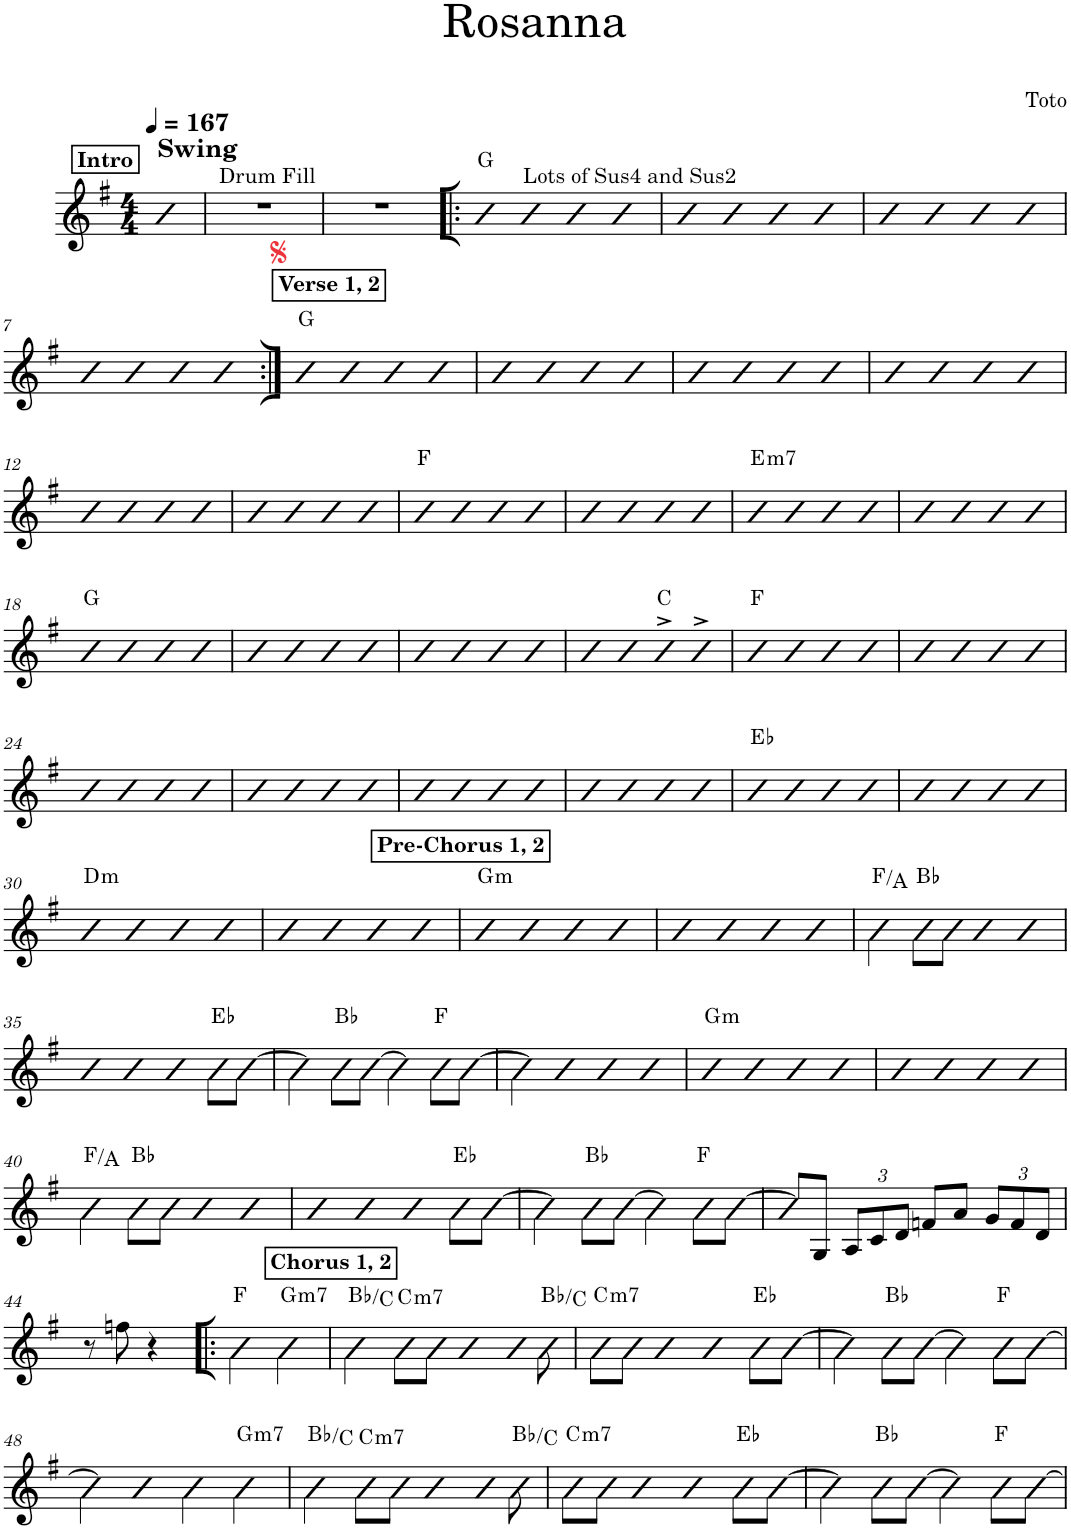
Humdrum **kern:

**kern	**harte
*part1	*part1
*staff1	*
*I"Piano	*
*I'Pno.	*
*clefG2	*
*k[f#]	*
*M4/4	*
*MM167	*
!!LO:REH:place=s1:a:B:cj:t=Intro
=1	=1
!LO:TX:a:B:t=Swing	!
4a	.
=2	=2
!LO:TX:a:t=Drum Fill	!
1r	.
=3	=3
1r	.
=4!|:	=4!|:
4b	G:maj
!LO:TX:a:t=Lots of Sus4 and Sus2	!
4b	.
4b	.
4b	.
=5	=5
4b	.
4b	.
4b	.
4b	.
=6	=6
4b	.
4b	.
4b	.
4b	.
!!LO:LB:g=z
=7	=7
4b	.
4b	.
4b	.
4b	.
!!LO:REH:place=s1:a:B:cj:t=Verse 1, 2
=8:|!	=8:|!
4b	G:maj
4b	.
4b	.
4b	.
=9	=9
4b	.
4b	.
4b	.
4b	.
=10	=10
4b	.
4b	.
4b	.
4b	.
=11	=11
4b	.
4b	.
4b	.
4b	.
!!LO:LB:g=z
=12	=12
4b	.
4b	.
4b	.
4b	.
=13	=13
4b	.
4b	.
4b	.
4b	.
=14	=14
4b	F:maj
4b	.
4b	.
4b	.
=15	=15
4b	.
4b	.
4b	.
4b	.
=16	=16
!	!LO:H:kt=m7
4b	E:min7
4b	.
4b	.
4b	.
=17	=17
4b	.
4b	.
4b	.
4b	.
!!LO:LB:g=z
=18	=18
4b	G:maj
4b	.
4b	.
4b	.
=19	=19
4b	.
4b	.
4b	.
4b	.
=20	=20
4b	.
4b	.
4b	.
4b	.
=21	=21
4b	.
4b	.
4b^	C:maj
4b^	.
=22	=22
4b	F:maj
4b	.
4b	.
4b	.
=23	=23
4b	.
4b	.
4b	.
4b	.
!!LO:LB:g=z
=24	=24
4b	.
4b	.
4b	.
4b	.
=25	=25
4b	.
4b	.
4b	.
4b	.
=26	=26
4b	.
4b	.
4b	.
4b	.
=27	=27
4b	.
4b	.
4b	.
4b	.
=28	=28
4b	Eb:maj
4b	.
4b	.
4b	.
=29	=29
4b	.
4b	.
4b	.
4b	.
!!LO:LB:g=z
=30	=30
!	!LO:H:kt=m
4b	D:min
4b	.
4b	.
4b	.
=31	=31
4b	.
4b	.
4b	.
4b	.
!!LO:REH:place=s1:a:B:cj:t=Pre-Chorus 1, 2
=32	=32
!	!LO:H:kt=m
4b	G:min
4b	.
4b	.
4b	.
=33	=33
4b	.
4b	.
4b	.
4b	.
=34	=34
4b\	F:maj/3
8b\L	Bb:maj
8b\J	.
4b	.
4b	.
!!LO:LB:g=z
=35	=35
4b	.
4b	.
4b	.
8b\L	Eb:maj
[8b\J	.
=36	=36
4b\]	.
8b\L	Bb:maj
[8b\J	.
4b\]	.
8b\L	F:maj
[8b\J	.
=37	=37
4b\]	.
4b	.
4b	.
4b	.
=38	=38
!	!LO:H:kt=m
4b	G:min
4b	.
4b	.
4b	.
=39	=39
4b	.
4b	.
4b	.
4b	.
!!LO:LB:g=z
=40	=40
4b\	F:maj/3
8b\L	Bb:maj
8b\J	.
4b	.
4b	.
=41	=41
4b	.
4b	.
4b	.
8b\L	Eb:maj
[8b\J	.
=42	=42
4b\]	.
8b\L	Bb:maj
[8b\J	.
4b\]	.
8b\L	F:maj
[8b\J	.
=43	=43
8b/L]	.
8G/J	.
*Xbrackettup	*
12A/L	.
12c/	.
12d/J	.
8fn/L	.
8a/J	.
12g/L	.
12f/	.
12d/J	.
!!LO:LB:g=z
=44	=44
8r	.
8ffn\	.
4r	.
4b\	F:maj
!	!LO:H:kt=m7
4b\	G:min7
!!LO:REH:place=s1:a:B:cj:t=Chorus 1, 2
=45	=45
4b\	Bb:maj/2
!	!LO:H:kt=m7
8b\L	C:min7
8b\J	.
4b	.
8b	.
8b\	Bb:maj/2
=46	=46
!	!LO:H:kt=m7
8b\L	C:min7
8b\J	.
4b	.
4b	.
8b\L	Eb:maj
[8b\J	.
=47	=47
4b\]	.
8b\L	Bb:maj
[8b\J	.
4b\]	.
8b\L	F:maj
[8b\J	.
!!LO:LB:g=z
=48	=48
4b\]	.
4b	.
4b\	.
!	!LO:H:kt=m7
4b\	G:min7
=49	=49
4b\	Bb:maj/2
!	!LO:H:kt=m7
8b\L	C:min7
8b\J	.
4b	.
8b	.
8b\	Bb:maj/2
=50	=50
!	!LO:H:kt=m7
8b\L	C:min7
8b\J	.
4b	.
4b	.
8b\L	Eb:maj
[8b\J	.
=51	=51
4b\]	.
8b\L	Bb:maj
[8b\J	.
4b\]	.
8b\L	F:maj
[8b\J	.
=	=
*-	*-
